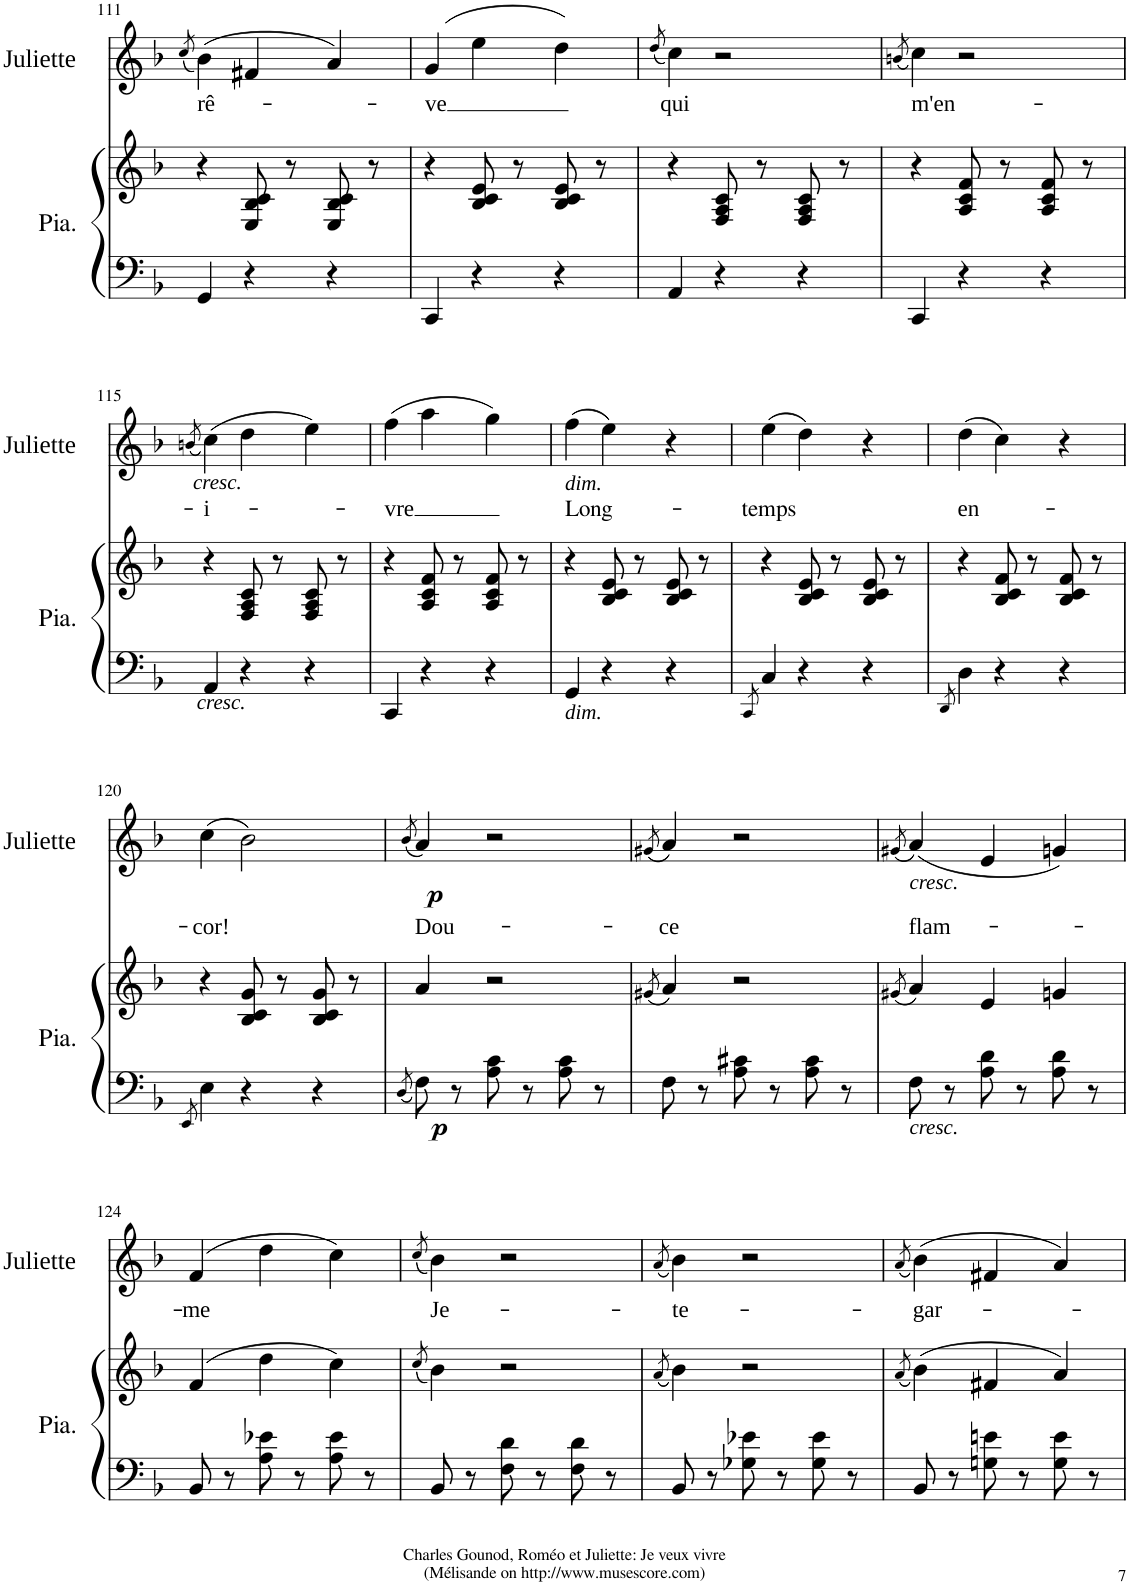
**kern	**kern	**dynam	**kern	**text	**dynam
*part2	*part2	*part2	*part1	*part1	*part1
*staff3	*staff2	*staff2/3	*staff1	*staff1	*staff1
*I"Piano	*	*	*I"Juliette	*	*
*I'Pia.	*	*	*I'Juliette	*	*
!!LO:PB:g=z
*clefF4	*clefG2	*	*clefG2	*	*
*k[b-]	*k[b-]	*	*k[b-]	*	*
*M3/4	*M3/4	*	*M3/4	*	*
=111	=111	=111	=111	=111	=111
.	.	.	(8qcc/	.	.
!	!	!	!	!LO:LY:b	!
4GG/	4r	.	(4b-\)	rê-	.
4r	8E/ 8B-/ 8c/	.	4f#X/	.	.
.	8r	.	.	.	.
4r	8E/ 8B-/ 8c/	.	4a/)	.	.
.	8r	.	.	.	.
=112	=112	=112	=112	=112	=112
!	!	!	!	!LO:LY:b	!
4CC/	4r	.	(4g/	-ve	.
4r	8B-/ 8c/ 8e/	.	4ee\	.	.
.	8r	.	.	.	.
4r	8B-/ 8c/ 8e/	.	4dd\)	.	.
.	8r	.	.	.	.
=113	=113	=113	=113	=113	=113
.	.	.	(8qdd/	.	.
!	!	!	!	!LO:LY:b	!
4AA/	4r	.	4cc\)	qui	.
4r	8F/ 8A/ 8c/	.	2r	.	.
.	8r	.	.	.	.
4r	8F/ 8A/ 8c/	.	.	.	.
.	8r	.	.	.	.
=114	=114	=114	=114	=114	=114
.	.	.	(8qbn/	.	.
!	!	!	!	!LO:LY:b	!
4CC/	4r	.	4cc\)	m'en-	.
4r	8A/ 8c/ 8f/	.	2r	.	.
.	8r	.	.	.	.
4r	8A/ 8c/ 8f/	.	.	.	.
.	8r	.	.	.	.
!!LO:LB:g=z
=115	=115	=115	=115	=115	=115
.	.	.	(8qbn/	.	.
!	!	!LO:DY:b=2	!	!LO:LY:b	!LO:DY:b
4AA/	4r	other-dynamics	(4cc\)	-i-	other-dynamics
4r	8F/ 8A/ 8c/	.	4dd\	.	.
.	8r	.	.	.	.
4r	8F/ 8A/ 8c/	.	4ee\)	.	.
.	8r	.	.	.	.
=116	=116	=116	=116	=116	=116
!	!	!	!	!LO:LY:b	!
4CC/	4r	.	(4ff\	-vre	.
4r	8A/ 8c/ 8f/	.	4aa\	.	.
.	8r	.	.	.	.
4r	8A/ 8c/ 8f/	.	4gg\)	.	.
.	8r	.	.	.	.
=117	=117	=117	=117	=117	=117
!	!	!LO:DY:b=2	!	!LO:LY:b	!LO:DY:b
4GG/	4r	other-dynamics	(4ff\	Long-	other-dynamics
4r	8B-/ 8c/ 8e/	.	4ee\)	.	.
.	8r	.	.	.	.
4r	8B-/ 8c/ 8e/	.	4r	.	.
.	8r	.	.	.	.
=118	=118	=118	=118	=118	=118
8qCC/	.	.	.	.	.
!	!	!	!	!LO:LY:b	!
4C/	4r	.	(4ee\	-temps	.
4r	8B-/ 8c/ 8e/	.	4dd\)	.	.
.	8r	.	.	.	.
4r	8B-/ 8c/ 8e/	.	4r	.	.
.	8r	.	.	.	.
=119	=119	=119	=119	=119	=119
8qDD/	.	.	.	.	.
!	!	!	!	!LO:LY:b	!
4D\	4r	.	(4dd\	en-	.
4r	8B-/ 8c/ 8f/	.	4cc\)	.	.
.	8r	.	.	.	.
4r	8B-/ 8c/ 8f/	.	4r	.	.
.	8r	.	.	.	.
!!LO:LB:g=z
=120	=120	=120	=120	=120	=120
8qEE/	.	.	.	.	.
!	!	!	!	!LO:LY:b	!
4E\	4r	.	(4cc\	-cor!	.
4r	8B-/ 8c/ 8g/	.	2b-\)	.	.
.	8r	.	.	.	.
4r	8B-/ 8c/ 8g/	.	.	.	.
.	8r	.	.	.	.
=121	=121	=121	=121	=121	=121
8qD/	.	.	(8qb-/	.	.
!	!	!LO:DY:b=2	!	!LO:LY:b	!LO:DY:b
8F\	4a/	p	4a/)	Dou-	p
8r	.	.	.	.	.
8A\ 8c\	2r	.	2r	.	.
8r	.	.	.	.	.
8A\ 8c\	.	.	.	.	.
8r	.	.	.	.	.
=122	=122	=122	=122	=122	=122
.	(8qg#X/	.	(8qg#X/	.	.
!	!	!	!	!LO:LY:b	!
8F\	4a/)	.	4a/)	-ce	.
8r	.	.	.	.	.
8A\ 8c#X\	2r	.	2r	.	.
8r	.	.	.	.	.
8A\ 8c#\	.	.	.	.	.
8r	.	.	.	.	.
=123	=123	=123	=123	=123	=123
.	(8qg#X/	.	(8qg#X/	.	.
!	!	!LO:DY:b=2	!	!LO:LY:b	!LO:DY:b
8F\	4a/)	other-dynamics	(4a/)	flam-	other-dynamics
8r	.	.	.	.	.
8A\ 8d\	4e/	.	4e/	.	.
8r	.	.	.	.	.
8A\ 8d\	4gn/	.	4gn/)	.	.
8r	.	.	.	.	.
!!LO:LB:g=z
=124	=124	=124	=124	=124	=124
!	!	!	!	!LO:LY:b	!
8BB-/	(4f/	.	(4f/	-me	.
8r	.	.	.	.	.
8A\ 8e-X\	4dd\	.	4dd\	.	.
8r	.	.	.	.	.
8A\ 8e-\	4cc\)	.	4cc\)	.	.
8r	.	.	.	.	.
=125	=125	=125	=125	=125	=125
.	(8qcc/	.	(8qcc/	.	.
!	!	!	!	!LO:LY:b	!
8BB-/	4b-\)	.	4b-\)	Je-	.
8r	.	.	.	.	.
8F\ 8d\	2r	.	2r	.	.
8r	.	.	.	.	.
8F\ 8d\	.	.	.	.	.
8r	.	.	.	.	.
=126	=126	=126	=126	=126	=126
.	(8qa/	.	(8qa/	.	.
!	!	!	!	!LO:LY:b	!
8BB-/	4b-\)	.	4b-\)	te-	.
8r	.	.	.	.	.
8G-X\ 8e-X\	2r	.	2r	.	.
8r	.	.	.	.	.
8G-\ 8e-\	.	.	.	.	.
8r	.	.	.	.	.
=127	=127	=127	=127	=127	=127
.	(8qa/	.	(8qa/	.	.
!	!	!	!	!LO:LY:b	!
8BB-/	(4b-\)	.	(4b-\)	gar-	.
8r	.	.	.	.	.
8Gn\ 8en\	4f#X/	.	4f#X/	.	.
8r	.	.	.	.	.
8G\ 8e\	4a/)	.	4a/)	.	.
8r	.	.	.	.	.
=	=	=	=	=	=
*-	*-	*-	*-	*-	*-
